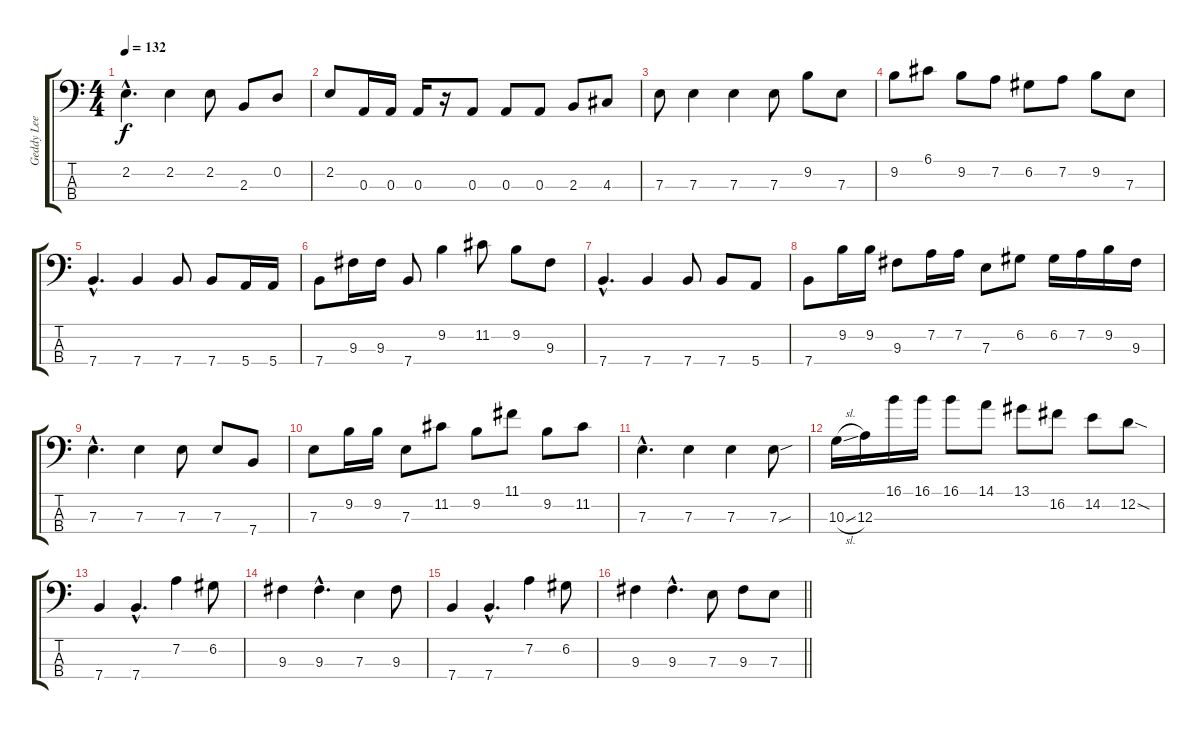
\track ("Geddy Lee" "Geddy Lee") {instrument electricbasspick}
\staff {score tabs}
\tuning (G2 D2 A1 E1) {hide}
\ts (4 4)
\tempo 132
\clef f4
\ks c
2.2{hac}.4{d dy f} 2.2.4 2.2.8 2.3.8 0.2.8 |
2.2.8 0.3.16 0.3.16 0.3.16 r.16 0.3.8 0.3.8 0.3.8 2.3.8 4.3.8 |
7.3.8 7.3.4 7.3.4 7.3.8 9.2.8 7.3.8 |
9.2.8 6.1.8 9.2.8 7.2.8 6.2.8 7.2.8 9.2.8 7.3.8 |
7.4{hac}.4{d} 7.4.4 7.4.8 7.4.8 5.4.16 5.4.16 |
7.4.8 9.3.16 9.3.16 7.4.8 9.2.4 11.2.8 9.2.8 9.3.8 |
7.4{hac}.4{d} 7.4.4 7.4.8 7.4.8 5.4.8 |
7.4.8 9.2.16 9.2.16 9.3.8 7.2.16 7.2.16 7.3.8 6.2.8 6.2.16 7.2.16 9.2.16 9.3.16 |
7.3{hac}.4{d} 7.3.4 7.3.8 7.3.8 7.4.8 |
7.3.8 9.2.16 9.2.16 7.3.8 11.2.8 9.2.8 11.1.8 9.2.8 11.2.8 |
7.3{hac}.4{d} 7.3.4 7.3.4 7.3{sou}.8 |
10.3{sl}.16 12.3.16 16.1.16 16.1.16 16.1.8 14.1.8 13.1.8 16.2.8 14.2.8 12.2{sod}.8 |
7.4.4 7.4{hac}.4{d} 7.2.4 6.2.8 |
9.3.4 9.3{hac}.4{d} 7.3.4 9.3.8 |
7.4.4 7.4{hac}.4{d} 7.2.4 6.2.8 |
\barLineRight lightlight
9.3.4 9.3{hac}.4{d} 7.3.8 9.3.8 7.3.8
